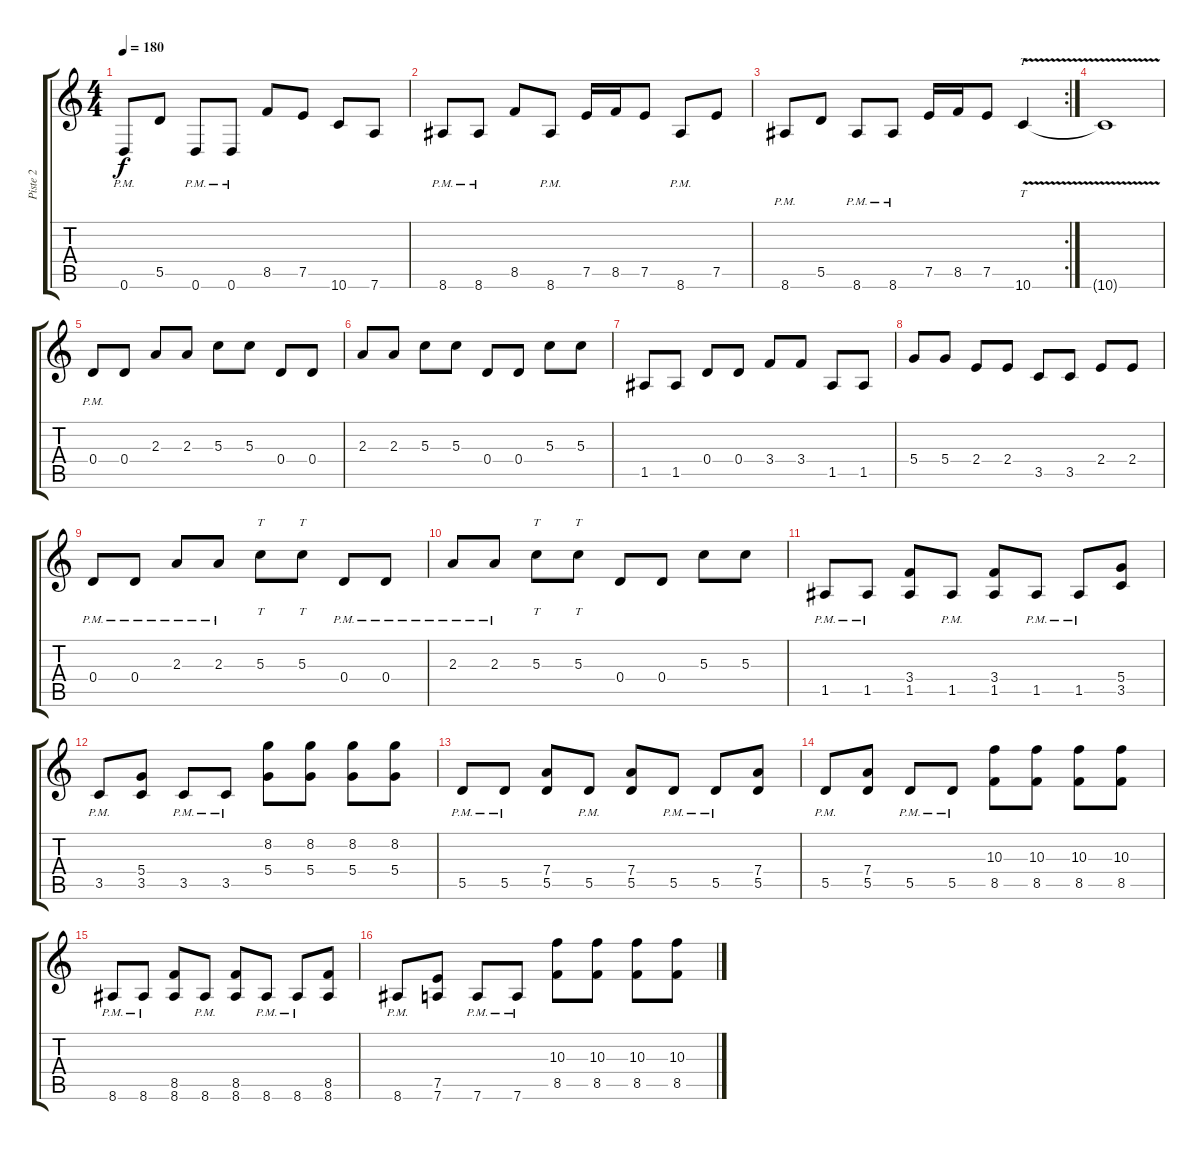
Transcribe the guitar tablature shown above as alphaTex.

\track ("Piste 2" "Piste 2") {instrument overdrivenguitar}
\staff {score tabs}
\tuning (E4 B3 G3 D3 A2 D2) {hide}
\ts (4 4)
\tempo 180
\clef g2
\ks c
0.6{pm}.8{dy f} 5.5.8 0.6{pm}.8 0.6{pm}.8 8.5.8 7.5.8 10.6.8 7.6.8 |
8.6{pm}.8 8.6{pm}.8 8.5.8 8.6{pm}.8 7.5.16 8.5.16 7.5.8 8.6{pm}.8 7.5.8 |
\rc 2
8.6{pm}.8 5.5.8 8.6{pm}.8 8.6{pm}.8 7.5.16 8.5.16 7.5.8 10.6{v}.4{tt} |
10.6{t}.1 |
0.4{pm}.8 0.4.8 2.3.8 2.3.8 5.3.8 5.3.8 0.4.8 0.4.8 |
2.3.8 2.3.8 5.3.8 5.3.8 0.4.8 0.4.8 5.3.8 5.3.8 |
1.5.8 1.5.8 0.4.8 0.4.8 3.4.8 3.4.8 1.5.8 1.5.8 |
5.4.8 5.4.8 2.4.8 2.4.8 3.5.8 3.5.8 2.4.8 2.4.8 |
0.4{pm}.8 0.4{pm}.8 2.3{pm}.8 2.3{pm}.8 5.3.8{tt} 5.3.8{tt} 0.4{pm}.8 0.4{pm}.8 |
2.3{pm}.8 2.3{pm}.8 5.3.8{tt} 5.3.8{tt} 0.4.8 0.4.8 5.3.8 5.3.8 |
1.5{pm}.8 1.5{pm}.8 (3.4 1.5).8 1.5{pm}.8 (3.4 1.5).8 1.5{pm}.8 1.5{pm}.8 (5.4 3.5).8 |
3.5{pm}.8 (5.4 3.5).8 3.5{pm}.8 3.5{pm}.8 (8.2 5.4).8 (8.2 5.4).8 (8.2 5.4).8 (8.2 5.4).8 |
5.5{pm}.8 5.5{pm}.8 (7.4 5.5).8 5.5{pm}.8 (7.4 5.5).8 5.5{pm}.8 5.5{pm}.8 (7.4 5.5).8 |
5.5{pm}.8 (7.4 5.5).8 5.5{pm}.8 5.5{pm}.8 (10.3 8.5).8 (10.3 8.5).8 (10.3 8.5).8 (10.3 8.5).8 |
8.6{pm}.8 8.6{pm}.8 (8.5 8.6).8 8.6{pm}.8 (8.5 8.6).8 8.6{pm}.8 8.6{pm}.8 (8.5 8.6).8 |
8.6{pm}.8 (7.5 7.6).8 7.6{pm}.8 7.6{pm}.8 (10.3 8.5).8 (10.3 8.5).8 (10.3 8.5).8 (10.3 8.5).8
